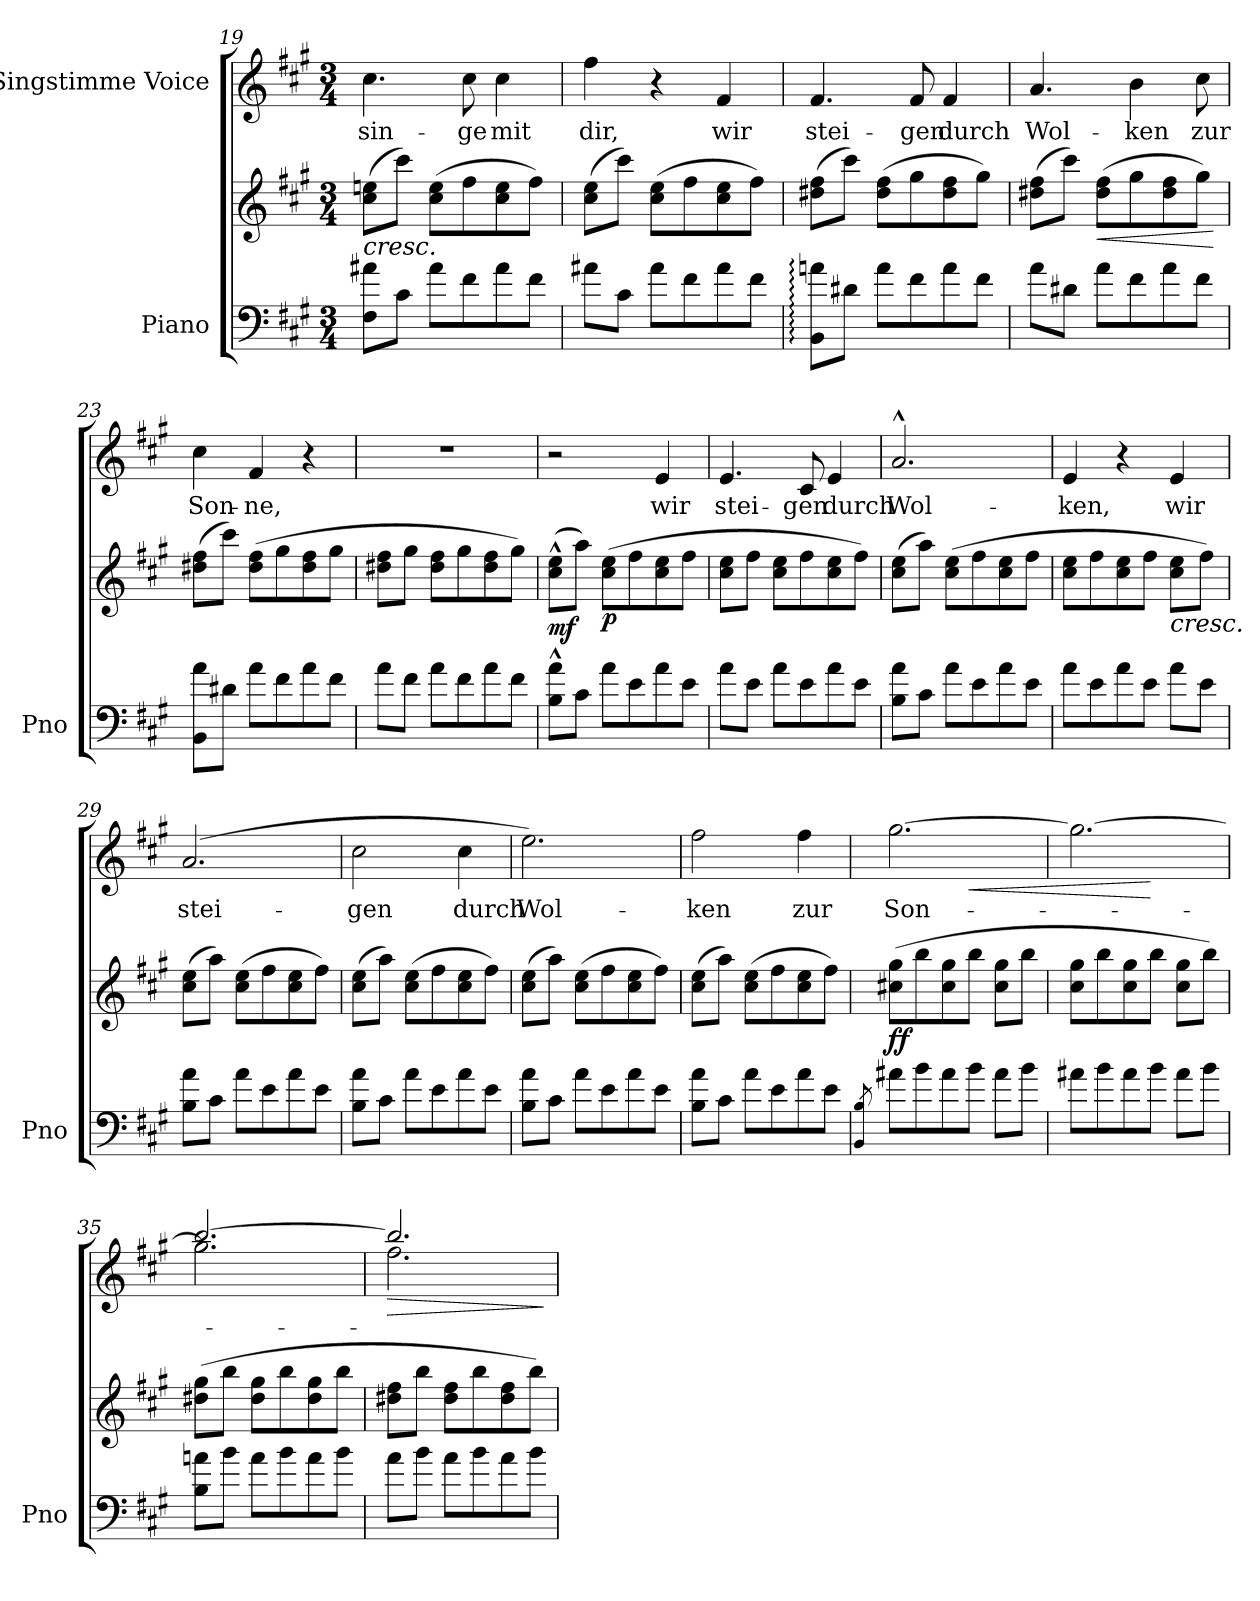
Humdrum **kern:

**kern	**kern	**dynam	**kern	**text	**dynam
*part2	*part2	*part2	*part1	*part1	*part1
*staff3	*staff2	*staff2/3	*staff1	*staff1	*staff1
*I"Piano	*	*	*I"Singstimme Voice	*	*
*I'Pno	*	*	*	*	*
*clefF4	*clefG2	*	*clefG2	*	*
*k[f#c#g#]	*k[f#c#g#]	*	*k[f#c#g#]	*	*
*M3/4	*M3/4	*	*M3/4	*	*
=19	=19	=19	=19	=19	=19
!	!LO:TX:b:i:t=cresc.	!	!	!	!
8F#\ 8a#X\L	(8cc#\ 8een\L	.	4.cc#\	sin-	.
8c#\J	8ccc#\J)	.	.	.	.
8a#\L	(8cc#\ 8ee\L	.	.	.	.
8f#\	8ff#\	.	8cc#\	-ge	.
8a#\	8cc#\ 8ee\	.	4cc#\	mit	.
8f#\J	8ff#\J)	.	.	.	.
=20	=20	=20	=20	=20	=20
8a#X\L	(8cc#\ 8ee\L	.	4ff#\	dir,	.
8c#\J	8ccc#\J)	.	.	.	.
8a#\L	(8cc#\ 8ee\L	.	4r	.	.
8f#\	8ff#\	.	.	.	.
8a#\	8cc#\ 8ee\	.	4f#/	wir	.
8f#\J	8ff#\J)	.	.	.	.
=21	=21	=21	=21	=21	=21
8BB\: 8an\:L	(8dd#X\ 8ff#\L	.	4.f#/	stei-	.
8d#X\J	8ccc#\J)	.	.	.	.
8a\L	(8dd#\ 8ff#\L	.	.	.	.
8f#\	8gg#\	.	8f#/	-gen	.
8a\	8dd#\ 8ff#\	.	4f#/	durch	.
8f#\J	8gg#\J)	.	.	.	.
=22	=22	=22	=22	=22	=22
8a\L	(8dd#X\ 8ff#\L	.	4.a/	Wol-	.
8d#X\J	8ccc#\J)	.	.	.	.
!	!	!LO:HP:b	!	!	!
8a\L	(8dd#\ 8ff#\L	<	.	.	.
8f#\	8gg#\	.	4b\	-ken	.
8a\	8dd#\ 8ff#\	.	.	.	.
8f#\J	8gg#\J)	.	8cc#\	zur	.
.	.	[	.	.	.
=23	=23	=23	=23	=23	=23
8BB\ 8a\L	(8dd#X\ 8ff#\L	.	4cc#\	Son-	.
8d#X\J	8ccc#\J)	.	.	.	.
8a\L	(8dd#\ 8ff#\L	.	4f#/	-ne,	.
8f#\	8gg#\	.	.	.	.
8a\	8dd#\ 8ff#\	.	4r	.	.
8f#\J	8gg#\J	.	.	.	.
=24	=24	=24	=24	=24	=24
8a\L	8dd#X\ 8ff#\L	.	2.r	.	.
8f#\J	8gg#\J	.	.	.	.
8a\L	8dd#\ 8ff#\L	.	.	.	.
8f#\	8gg#\	.	.	.	.
8a\	8dd#\ 8ff#\	.	.	.	.
8f#\J	8gg#\J)	.	.	.	.
=25	=25	=25	=25	=25	=25
!	!	!LO:DY:b	!	!	!
8B\^^ 8a\^^L	(8cc#\^^ 8ee\^^L	mf	2r	.	.
8c#\J	8aa\J)	.	.	.	.
!	!	!LO:DY:b	!	!	!
8a\L	(8cc#\ 8ee\L	p	.	.	.
8e\	8ff#\	.	.	.	.
8a\	8cc#\ 8ee\	.	4e/	wir	.
8e\J	8ff#\J	.	.	.	.
=26	=26	=26	=26	=26	=26
8a\L	8cc#\ 8ee\L	.	4.e/	stei-	.
8e\J	8ff#\J	.	.	.	.
8a\L	8cc#\ 8ee\L	.	.	.	.
8e\	8ff#\	.	8c#/	-gen	.
8a\	8cc#\ 8ee\	.	4e/	durch	.
8e\J	8ff#\J)	.	.	.	.
=27	=27	=27	=27	=27	=27
8B\ 8a\L	(8cc#\ 8ee\L	.	2.a^^/	Wol-	.
8c#\J	8aa\J)	.	.	.	.
8a\L	(8cc#\ 8ee\L	.	.	.	.
8e\	8ff#\	.	.	.	.
8a\	8cc#\ 8ee\	.	.	.	.
8e\J	8ff#\J	.	.	.	.
=28	=28	=28	=28	=28	=28
8a\L	8cc#\ 8ee\L	.	4e/	-ken,	.
8e\	8ff#\	.	.	.	.
8a\	8cc#\ 8ee\	.	4r	.	.
8e\J	8ff#\J	.	.	.	.
!	!LO:TX:b:i:t=cresc.	!	!	!	!
8a\L	8cc#\ 8ee\L	.	4e/	wir	.
8e\J	8ff#\J)	.	.	.	.
=29	=29	=29	=29	=29	=29
8B\ 8a\L	(8cc#\ 8ee\L	.	(2.a/	stei-	.
8c#\J	8aa\J)	.	.	.	.
8a\L	(8cc#\ 8ee\L	.	.	.	.
8e\	8ff#\	.	.	.	.
8a\	8cc#\ 8ee\	.	.	.	.
8e\J	8ff#\J)	.	.	.	.
=30	=30	=30	=30	=30	=30
8B\ 8a\L	(8cc#\ 8ee\L	.	2cc#\	-gen	.
8c#\J	8aa\J)	.	.	.	.
8a\L	(8cc#\ 8ee\L	.	.	.	.
8e\	8ff#\	.	.	.	.
8a\	8cc#\ 8ee\	.	4cc#\	durch	.
8e\J	8ff#\J)	.	.	.	.
=31	=31	=31	=31	=31	=31
8B\ 8a\L	(8cc#\ 8ee\L	.	2.ee\)	Wol-	.
8c#\J	8aa\J)	.	.	.	.
8a\L	(8cc#\ 8ee\L	.	.	.	.
8e\	8ff#\	.	.	.	.
8a\	8cc#\ 8ee\	.	.	.	.
8e\J	8ff#\J)	.	.	.	.
=32	=32	=32	=32	=32	=32
8B\ 8a\L	(8cc#\ 8ee\L	.	2ff#\	-ken	.
8c#\J	8aa\J)	.	.	.	.
8a\L	(8cc#\ 8ee\L	.	.	.	.
8e\	8ff#\	.	.	.	.
8a\	8cc#\ 8ee\	.	4ff#\	zur	.
8e\J	8ff#\J)	.	.	.	.
=33	=33	=33	=33	=33	=33
8qBB/ 8qB/	.	.	.	.	.
*	*	*	*^	*	*
!	!	!LO:DY:b	!	!	!	!
8a#X\L	(8cc#X\ 8gg#\L	ff	[2.gg#\	4.ryy	Son-	.
8b\	8bb\	.	.	.	.	.
8a#\	8cc#\ 8gg#\	.	.	.	.	.
!	!	!	!	!	!	!LO:HP:b
8b\J	8bb\J	.	.	4.ryy	.	<
8a#\L	8cc#\ 8gg#\L	.	.	.	.	.
8b\J	8bb\J	.	.	.	.	.
=34	=34	=34	=34	=34	=34	=34
8a#X\L	8cc#\ 8gg#\L	.	2.gg#\_	4.ryy	.	.
8b\	8bb\	.	.	.	.	.
8a#\	8cc#\ 8gg#\	.	.	.	.	.
8b\J	8bb\J	.	.	4.ryy	.	[
8a#\L	8cc#\ 8gg#\L	.	.	.	.	.
8b\J	8bb\J)	.	.	.	.	.
=35	=35	=35	=35	=35	=35	=35
8B\ 8an\L	(8dd#X\ 8gg#\L	.	[2.bb/	2.gg#\]	.	.
8b\J	8bb\J	.	.	.	.	.
8a\L	8dd#\ 8gg#\L	.	.	.	.	.
8b\	8bb\	.	.	.	.	.
8a\	8dd#\ 8gg#\	.	.	.	.	.
8b\J	8bb\J	.	.	.	.	.
=36	=36	=36	=36	=36	=36	=36
!	!	!	!	!	!	!LO:HP:b
8a\L	8dd#X\ 8ff#\L	.	2.bb/]	2.ff#\	.	>
8b\J	8bb\J	.	.	.	.	.
8a\L	8dd#\ 8ff#\L	.	.	.	.	.
8b\	8bb\	.	.	.	.	.
8a\	8dd#\ 8ff#\	.	.	.	.	.
8b\J	8bb\J)	.	.	.	.	.
*	*	*	*v	*v	*	*
.	.	.	.	.	]
=	=	=	=	=	=
*-	*-	*-	*-	*-	*-
